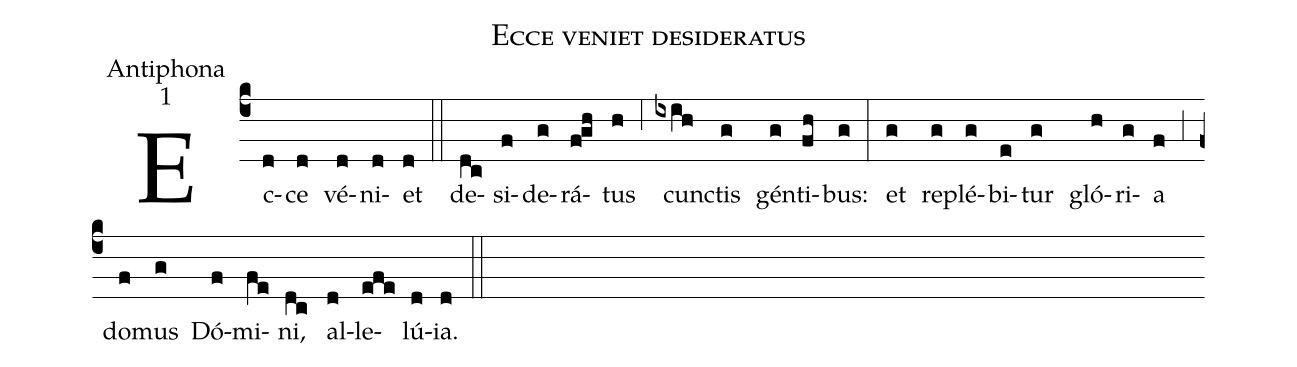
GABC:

name:Ecce veniet desideratus;
office-part:Antiphona;
mode:1;
%%
(c4) Ec(d)ce(d) vé(d)ni(d)et(d) (::)
de(dc)si(f)de(g)rá(f!gh)tus(h) (,6) cun(ixih)ctis(g) gén(g)ti(fh)bus:(g) (:)
et(g) re(g)plé(g)bi(e)tur(g) gló(h)ri(g)a(f) (,3) do(f)mus(g) Dó(f)mi(fe)ni,(dc) al(d)le(efe)lú(d)ia.(d) (::)
